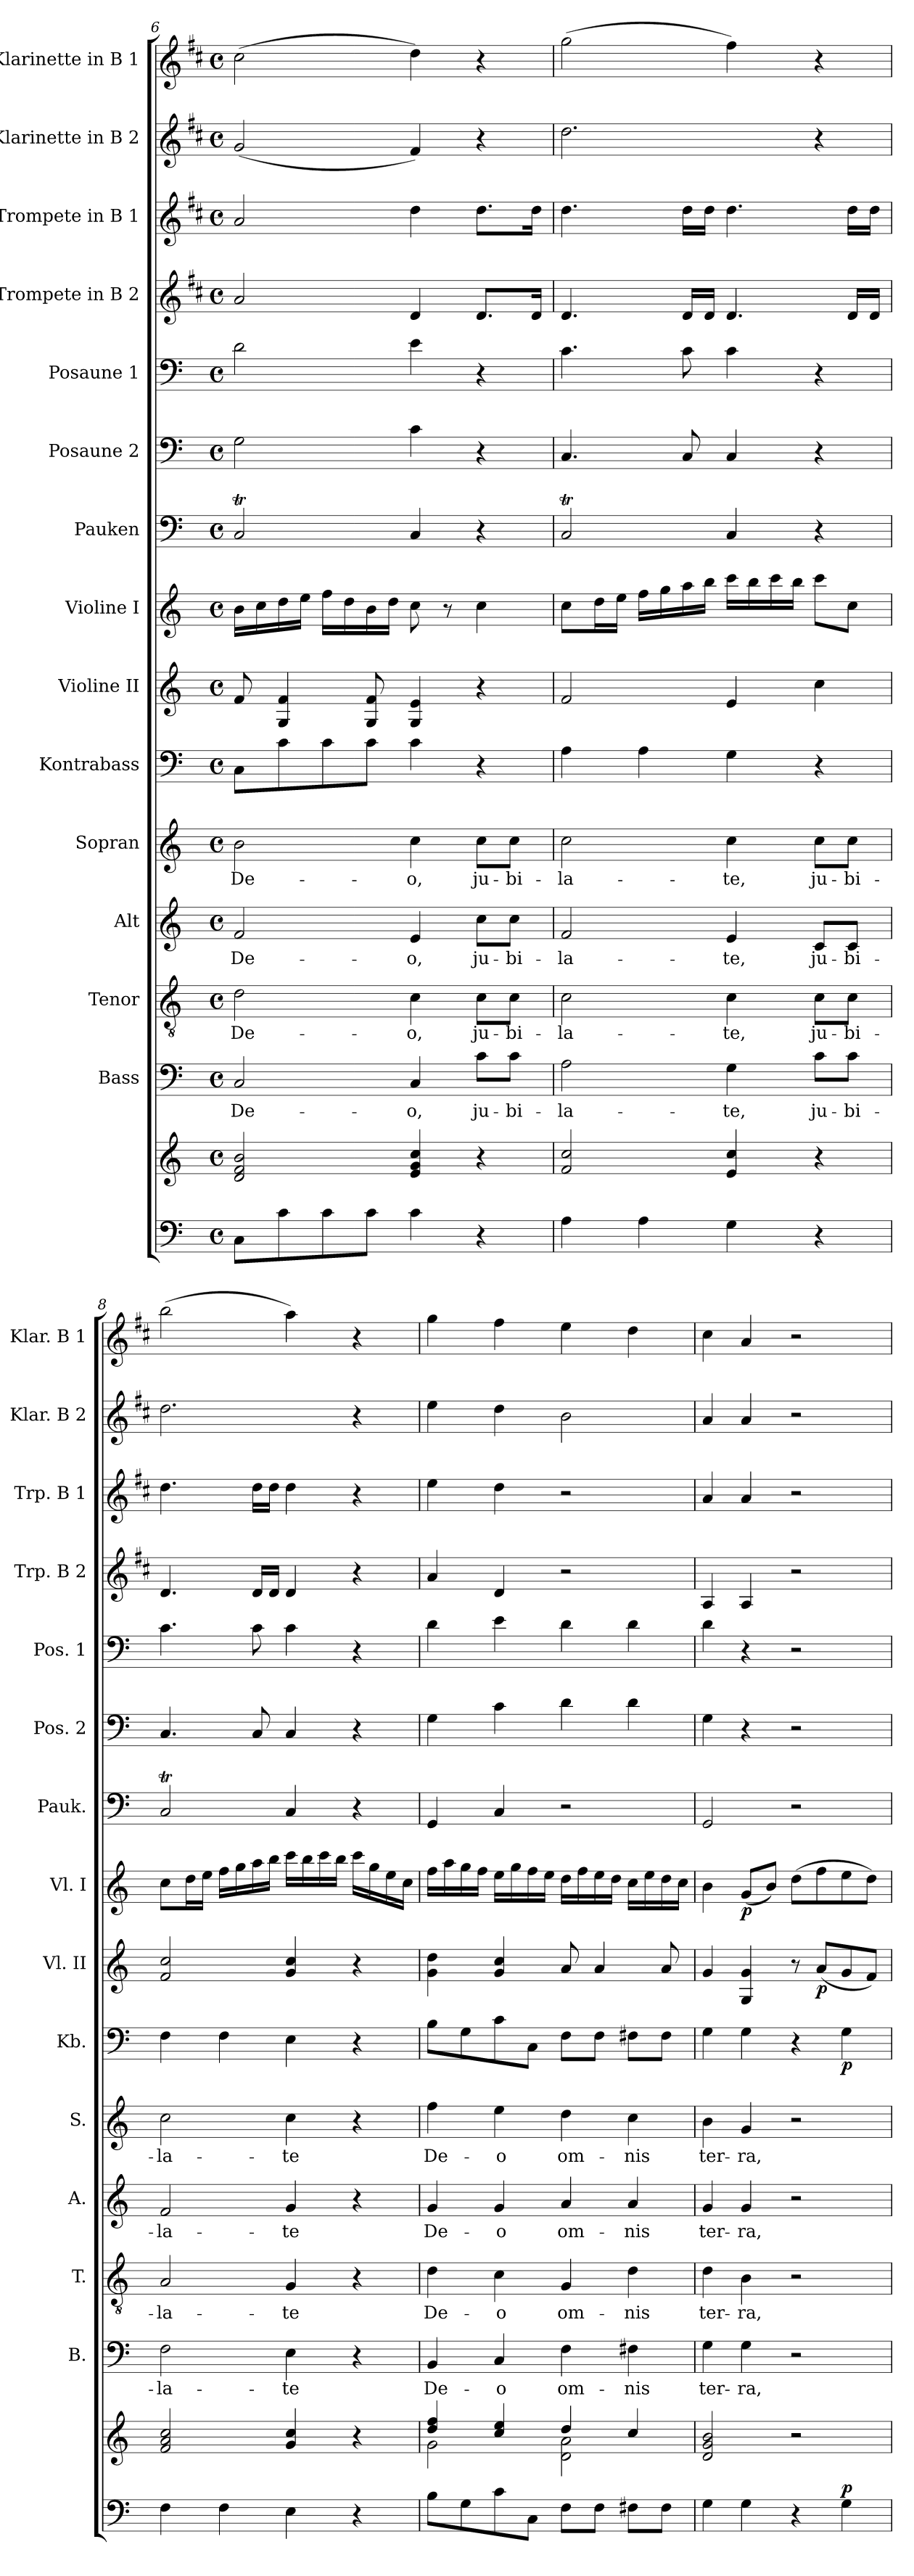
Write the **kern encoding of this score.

**kern	**kern	**dynam	**kern	**text	**kern	**text	**kern	**text	**kern	**text	**kern	**dynam	**kern	**dynam	**kern	**dynam	**kern	**kern	**kern	**kern	**kern	**kern	**kern
*part15	*part15	*part15	*part14	*part14	*part13	*part13	*part12	*part12	*part11	*part11	*part10	*part10	*part9	*part9	*part8	*part8	*part7	*part6	*part5	*part4	*part3	*part2	*part1
*staff16	*staff15	*staff15/16	*staff14	*staff14	*staff13	*staff13	*staff12	*staff12	*staff11	*staff11	*staff10	*staff10	*staff9	*staff9	*staff8	*staff8	*staff7	*staff6	*staff5	*staff4	*staff3	*staff2	*staff1
*	*	*	*I"Bass	*	*I"Tenor	*	*I"Alt	*	*I"Sopran	*	*I"Kontrabass	*	*I"Violine II	*	*I"Violine I	*	*I"Pauken	*I"Posaune 2	*I"Posaune 1	*I"Trompete in B 2	*I"Trompete in B 1	*I"Klarinette in B 2	*I"Klarinette in B 1
*	*	*	*I'B.	*	*I'T.	*	*I'A.	*	*I'S.	*	*I'Kb.	*	*I'Vl. II	*	*I'Vl. I	*	*I'Pauk.	*I'Pos. 2	*I'Pos. 1	*I'Trp. B 2	*I'Trp. B 1	*I'Klar. B 2	*I'Klar. B 1
!!LO:PB:g=z
*clefF4	*clefG2	*	*clefF4	*	*clefGv2	*	*clefG2	*	*clefG2	*	*clefF4	*	*clefG2	*	*clefG2	*	*clefF4	*clefF4	*clefF4	*clefG2	*clefG2	*clefG2	*clefG2
*	*	*	*	*	*	*	*	*	*	*	*ITrd7c12	*	*	*	*	*	*	*	*	*ITrd1c2	*ITrd1c2	*ITrd1c2	*ITrd1c2
*k[]	*k[]	*	*k[]	*	*k[]	*	*k[]	*	*k[]	*	*k[]	*	*k[]	*	*k[]	*	*k[]	*k[]	*k[]	*k[]	*k[]	*k[]	*k[]
*C:	*C:	*	*C:	*	*C:	*	*C:	*	*C:	*	*C:	*	*C:	*	*C:	*	*C:	*C:	*C:	*C:	*C:	*C:	*C:
*M4/4	*M4/4	*	*M4/4	*	*M4/4	*	*M4/4	*	*M4/4	*	*M4/4	*	*M4/4	*	*M4/4	*	*M4/4	*M4/4	*M4/4	*M4/4	*M4/4	*M4/4	*M4/4
*met(c)	*met(c)	*	*met(c)	*	*met(c)	*	*met(c)	*	*met(c)	*	*met(c)	*	*met(c)	*	*met(c)	*	*met(c)	*met(c)	*met(c)	*met(c)	*met(c)	*met(c)	*met(c)
=6	=6	=6	=6	=6	=6	=6	=6	=6	=6	=6	=6	=6	=6	=6	=6	=6	=6	=6	=6	=6	=6	=6	=6
!	!	!	!	!LO:LY:b	!	!LO:LY:b	!	!LO:LY:b	!	!LO:LY:b	!	!	!	!	!	!	!	!	!	!	!	!	!
8C\L	2d/ 2f/ 2b/	.	2C/	De-	2d\	De-	2f/	De-	2b\	De-	8CC\L	.	8f/	.	16b\LL	.	2CT/	2G\	2d\	2g/	2g/	(<2f/	(>2b\
.	.	.	.	.	.	.	.	.	.	.	.	.	.	.	16cc\	.	.	.	.	.	.	.	.
8c\	.	.	.	.	.	.	.	.	.	.	8C\	.	4G/ 4f/	.	16dd\	.	.	.	.	.	.	.	.
.	.	.	.	.	.	.	.	.	.	.	.	.	.	.	16ee\JJ	.	.	.	.	.	.	.	.
8c\	.	.	.	.	.	.	.	.	.	.	8C\	.	.	.	16ff\LL	.	.	.	.	.	.	.	.
.	.	.	.	.	.	.	.	.	.	.	.	.	.	.	16dd\	.	.	.	.	.	.	.	.
8c\J	.	.	.	.	.	.	.	.	.	.	8C\J	.	8G/ 8f/	.	16b\	.	.	.	.	.	.	.	.
.	.	.	.	.	.	.	.	.	.	.	.	.	.	.	16dd\JJ	.	.	.	.	.	.	.	.
!	!	!	!	!LO:LY:b	!	!LO:LY:b	!	!LO:LY:b	!	!LO:LY:b	!	!	!	!	!	!	!	!	!	!	!	!	!
4c\	4e/ 4g/ 4cc/	.	4C/	-o,	4c\	-o,	4e/	-o,	4cc\	-o,	4C\	.	4G/ 4e/	.	8cc\	.	4C/	4c\	4e\	4c/	4cc\	4e/)	4cc\)
.	.	.	.	.	.	.	.	.	.	.	.	.	.	.	8r	.	.	.	.	.	.	.	.
!	!	!	!	!LO:LY:b	!	!LO:LY:b	!	!LO:LY:b	!	!LO:LY:b	!	!	!	!	!	!	!	!	!	!	!	!	!
4r	4r	.	8c\L	ju-	8c\L	ju-	8cc\L	ju-	8cc\L	ju-	4r	.	4r	.	4cc\	.	4r	4r	4r	8.c/L	8.cc\L	4r	4r
!	!	!	!	!LO:LY:b	!	!LO:LY:b	!	!LO:LY:b	!	!LO:LY:b	!	!	!	!	!	!	!	!	!	!	!	!	!
.	.	.	8c\J	-bi-	8c\J	-bi-	8cc\J	-bi-	8cc\J	-bi-	.	.	.	.	.	.	.	.	.	.	.	.	.
.	.	.	.	.	.	.	.	.	.	.	.	.	.	.	.	.	.	.	.	16c/Jk	16cc\Jk	.	.
=7	=7	=7	=7	=7	=7	=7	=7	=7	=7	=7	=7	=7	=7	=7	=7	=7	=7	=7	=7	=7	=7	=7	=7
!	!	!	!	!LO:LY:b	!	!LO:LY:b	!	!LO:LY:b	!	!LO:LY:b	!	!	!	!	!	!	!	!	!	!	!	!	!
4A\	2f/ 2cc/	.	2A\	-la-	2c\	-la-	2f/	-la-	2cc\	-la-	4AA\	.	2f/	.	8cc\L	.	2CT/	4.C/	4.c\	4.c/	4.cc\	2.cc\	(>2ff\
.	.	.	.	.	.	.	.	.	.	.	.	.	.	.	16dd\L	.	.	.	.	.	.	.	.
.	.	.	.	.	.	.	.	.	.	.	.	.	.	.	16ee\JJ	.	.	.	.	.	.	.	.
4A\	.	.	.	.	.	.	.	.	.	.	4AA\	.	.	.	16ff\LL	.	.	.	.	.	.	.	.
.	.	.	.	.	.	.	.	.	.	.	.	.	.	.	16gg\	.	.	.	.	.	.	.	.
.	.	.	.	.	.	.	.	.	.	.	.	.	.	.	16aa\	.	.	8C/	8c\	16c/LL	16cc\LL	.	.
.	.	.	.	.	.	.	.	.	.	.	.	.	.	.	16bb\JJ	.	.	.	.	16c/JJ	16cc\JJ	.	.
!	!	!	!	!LO:LY:b	!	!LO:LY:b	!	!LO:LY:b	!	!LO:LY:b	!	!	!	!	!	!	!	!	!	!	!	!	!
4G\	4e/ 4cc/	.	4G\	-te,	4c\	-te,	4e/	-te,	4cc\	-te,	4GG\	.	4e/	.	16ccc\LL	.	4C/	4C/	4c\	4.c/	4.cc\	.	4ee\)
.	.	.	.	.	.	.	.	.	.	.	.	.	.	.	16bb\	.	.	.	.	.	.	.	.
.	.	.	.	.	.	.	.	.	.	.	.	.	.	.	16ccc\	.	.	.	.	.	.	.	.
.	.	.	.	.	.	.	.	.	.	.	.	.	.	.	16bb\JJ	.	.	.	.	.	.	.	.
!	!	!	!	!LO:LY:b	!	!LO:LY:b	!	!LO:LY:b	!	!LO:LY:b	!	!	!	!	!	!	!	!	!	!	!	!	!
4r	4r	.	8c\L	ju-	8c\L	ju-	8c/L	ju-	8cc\L	ju-	4r	.	4cc\	.	8ccc\L	.	4r	4r	4r	.	.	4r	4r
!	!	!	!	!LO:LY:b	!	!LO:LY:b	!	!LO:LY:b	!	!LO:LY:b	!	!	!	!	!	!	!	!	!	!	!	!	!
.	.	.	8c\J	-bi-	8c\J	-bi-	8c/J	-bi-	8cc\J	-bi-	.	.	.	.	8cc\J	.	.	.	.	16c/LL	16cc\LL	.	.
.	.	.	.	.	.	.	.	.	.	.	.	.	.	.	.	.	.	.	.	16c/JJ	16cc\JJ	.	.
=8	=8	=8	=8	=8	=8	=8	=8	=8	=8	=8	=8	=8	=8	=8	=8	=8	=8	=8	=8	=8	=8	=8	=8
!	!	!	!	!LO:LY:b	!	!LO:LY:b	!	!LO:LY:b	!	!LO:LY:b	!	!	!	!	!	!	!	!	!	!	!	!	!
4F\	2f/ 2a/ 2cc/	.	2F\	-la-	2A/	-la-	2f/	-la-	2cc\	-la-	4FF\	.	2f/ 2cc/	.	8cc\L	.	2CT/	4.C/	4.c\	4.c/	4.cc\	2.cc\	(>2aa\
.	.	.	.	.	.	.	.	.	.	.	.	.	.	.	16dd\L	.	.	.	.	.	.	.	.
.	.	.	.	.	.	.	.	.	.	.	.	.	.	.	16ee\JJ	.	.	.	.	.	.	.	.
4F\	.	.	.	.	.	.	.	.	.	.	4FF\	.	.	.	16ff\LL	.	.	.	.	.	.	.	.
.	.	.	.	.	.	.	.	.	.	.	.	.	.	.	16gg\	.	.	.	.	.	.	.	.
.	.	.	.	.	.	.	.	.	.	.	.	.	.	.	16aa\	.	.	8C/	8c\	16c/LL	16cc\LL	.	.
.	.	.	.	.	.	.	.	.	.	.	.	.	.	.	16bb\JJ	.	.	.	.	16c/JJ	16cc\JJ	.	.
!	!	!	!	!LO:LY:b	!	!LO:LY:b	!	!LO:LY:b	!	!LO:LY:b	!	!	!	!	!	!	!	!	!	!	!	!	!
4E\	4g/ 4cc/	.	4E\	-te	4G/	-te	4g/	-te	4cc\	-te	4EE\	.	4g/ 4cc/	.	16ccc\LL	.	4C/	4C/	4c\	4c/	4cc\	.	4gg\)
.	.	.	.	.	.	.	.	.	.	.	.	.	.	.	16bb\	.	.	.	.	.	.	.	.
.	.	.	.	.	.	.	.	.	.	.	.	.	.	.	16ccc\	.	.	.	.	.	.	.	.
.	.	.	.	.	.	.	.	.	.	.	.	.	.	.	16bb\JJ	.	.	.	.	.	.	.	.
4r	4r	.	4r	.	4r	.	4r	.	4r	.	4r	.	4r	.	16ccc\LL	.	4r	4r	4r	4r	4r	4r	4r
.	.	.	.	.	.	.	.	.	.	.	.	.	.	.	16gg\	.	.	.	.	.	.	.	.
.	.	.	.	.	.	.	.	.	.	.	.	.	.	.	16ee\	.	.	.	.	.	.	.	.
.	.	.	.	.	.	.	.	.	.	.	.	.	.	.	16cc\JJ	.	.	.	.	.	.	.	.
=9	=9	=9	=9	=9	=9	=9	=9	=9	=9	=9	=9	=9	=9	=9	=9	=9	=9	=9	=9	=9	=9	=9	=9
*	*^	*	*	*	*	*	*	*	*	*	*	*	*	*	*	*	*	*	*	*	*	*	*
!	!	!	!	!	!LO:LY:b	!	!LO:LY:b	!	!LO:LY:b	!	!LO:LY:b	!	!	!	!	!	!	!	!	!	!	!	!	!
8B\L	4dd/ 4ff/	2g\	.	4BB/	De-	4d\	De-	4g/	De-	4ff\	De-	8BB\L	.	4g\ 4dd\	.	16ff\LL	.	4GG/	4G\	4d\	4g/	4dd\	4dd\	4ff\
.	.	.	.	.	.	.	.	.	.	.	.	.	.	.	.	16aa\	.	.	.	.	.	.	.	.
8G\	.	.	.	.	.	.	.	.	.	.	.	8GG\	.	.	.	16gg\	.	.	.	.	.	.	.	.
.	.	.	.	.	.	.	.	.	.	.	.	.	.	.	.	16ff\JJ	.	.	.	.	.	.	.	.
!	!	!	!	!	!LO:LY:b	!	!LO:LY:b	!	!LO:LY:b	!	!LO:LY:b	!	!	!	!	!	!	!	!	!	!	!	!	!
8c\	4cc/ 4ee/	.	.	4C/	-o	4c\	-o	4g/	-o	4ee\	-o	8C\	.	4g/ 4cc/	.	16ee\LL	.	4C/	4c\	4e\	4c/	4cc\	4cc\	4ee\
.	.	.	.	.	.	.	.	.	.	.	.	.	.	.	.	16gg\	.	.	.	.	.	.	.	.
8C\J	.	.	.	.	.	.	.	.	.	.	.	8CC\J	.	.	.	16ff\	.	.	.	.	.	.	.	.
.	.	.	.	.	.	.	.	.	.	.	.	.	.	.	.	16ee\JJ	.	.	.	.	.	.	.	.
!	!	!	!	!	!LO:LY:b	!	!LO:LY:b	!	!LO:LY:b	!	!LO:LY:b	!	!	!	!	!	!	!	!	!	!	!	!	!
8F\L	4dd/	2d\ 2a\	.	4F\	om-	4G/	om-	4a/	om-	4dd\	om-	8FF\L	.	8a/	.	16dd\LL	.	2r	4d\	4d\	2r	2r	2a\	4dd\
.	.	.	.	.	.	.	.	.	.	.	.	.	.	.	.	16ff\	.	.	.	.	.	.	.	.
8F\J	.	.	.	.	.	.	.	.	.	.	.	8FF\J	.	4a/	.	16ee\	.	.	.	.	.	.	.	.
.	.	.	.	.	.	.	.	.	.	.	.	.	.	.	.	16dd\JJ	.	.	.	.	.	.	.	.
!	!	!	!	!	!LO:LY:b	!	!LO:LY:b	!	!LO:LY:b	!	!LO:LY:b	!	!	!	!	!	!	!	!	!	!	!	!	!
8F#X\L	4cc/	.	.	4F#X\	-nis	4d\	-nis	4a/	-nis	4cc\	-nis	8FF#X\L	.	.	.	16cc\LL	.	.	4d\	4d\	.	.	.	4cc\
.	.	.	.	.	.	.	.	.	.	.	.	.	.	.	.	16ee\	.	.	.	.	.	.	.	.
8F#\J	.	.	.	.	.	.	.	.	.	.	.	8FF#\J	.	8a/	.	16dd\	.	.	.	.	.	.	.	.
.	.	.	.	.	.	.	.	.	.	.	.	.	.	.	.	16cc\JJ	.	.	.	.	.	.	.	.
*	*v	*v	*	*	*	*	*	*	*	*	*	*	*	*	*	*	*	*	*	*	*	*	*	*
!!LO:PB:g=z
=10	=10	=10	=10	=10	=10	=10	=10	=10	=10	=10	=10	=10	=10	=10	=10	=10	=10	=10	=10	=10	=10	=10	=10
!	!	!	!	!LO:LY:b	!	!LO:LY:b	!	!LO:LY:b	!	!LO:LY:b	!	!	!	!	!	!	!	!	!	!	!	!	!
4G\	2d/ 2g/ 2b/	.	4G\	ter-	4d\	ter-	4g/	ter-	4b\	ter-	4GG\	.	4g/	.	4b\	.	2GG/	4G\	4d\	4G/	4g/	4g/	4b\
!	!	!	!	!LO:LY:b	!	!LO:LY:b	!	!LO:LY:b	!	!LO:LY:b	!	!	!	!	!	!LO:DY:b	!	!	!	!	!	!	!
4G\	.	.	4G\	-ra,	4B\	-ra,	4g/	-ra,	4g/	-ra,	4GG\	.	4G/ 4g/	.	(<8g/L	p	.	4r	4r	4G/	4g/	4g/	4g/
.	.	.	.	.	.	.	.	.	.	.	.	.	.	.	8b/J)	.	.	.	.	.	.	.	.
4r	2r	.	2r	.	2r	.	2r	.	2r	.	4r	.	8r	.	(>8dd\L	.	2r	2r	2r	2r	2r	2r	2r
!	!	!	!	!	!	!	!	!	!	!	!	!	!	!LO:DY:b	!	!	!	!	!	!	!	!	!
.	.	.	.	.	.	.	.	.	.	.	.	.	(<8a/L	p	8ff\	.	.	.	.	.	.	.	.
!	!	!LO:DY:a=2	!	!	!	!	!	!	!	!	!	!LO:DY:b	!	!	!	!	!	!	!	!	!	!	!
4G\	.	p	.	.	.	.	.	.	.	.	4GG\	p	8g/	.	8ee\	.	.	.	.	.	.	.	.
.	.	.	.	.	.	.	.	.	.	.	.	.	8f/J)	.	8dd\J)	.	.	.	.	.	.	.	.
=	=	=	=	=	=	=	=	=	=	=	=	=	=	=	=	=	=	=	=	=	=	=	=
*-	*-	*-	*-	*-	*-	*-	*-	*-	*-	*-	*-	*-	*-	*-	*-	*-	*-	*-	*-	*-	*-	*-	*-
